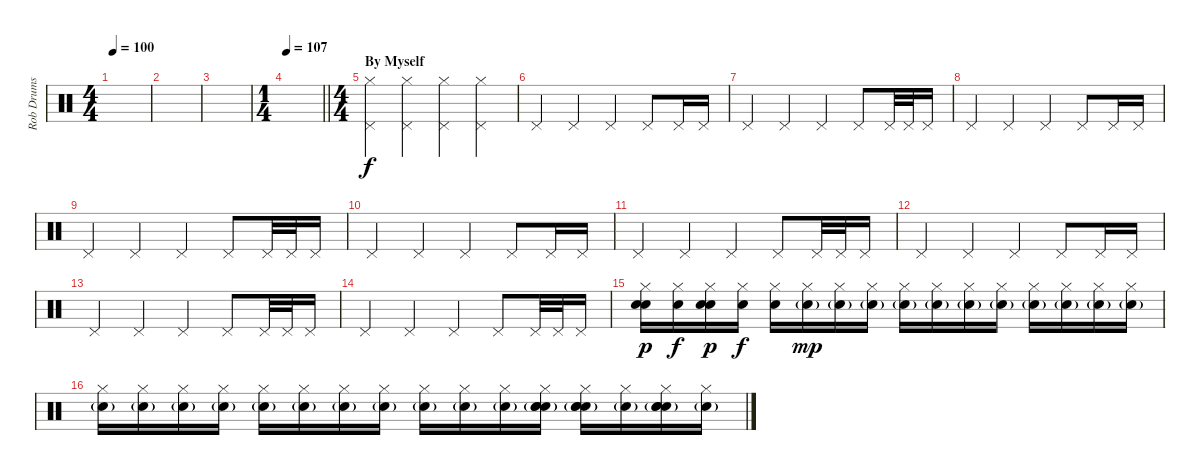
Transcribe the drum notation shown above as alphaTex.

\track ("Rob Drums Effect" "Rob Drums ") {instrument percussion}
\staff {score}
\articulation defaults
\ts (4 4)
\tempo 100
\clef neutral
\ks c
|
|
|
\ts (1 4)
\tempo 107
\barLineRight lightlight
|
\ts (4 4)
\section ("" "By Myself")
("Pedal Hi-Hat (hit)" "Hi-Hat (closed)").4 ("Pedal Hi-Hat (hit)" "Hi-Hat (closed)").4 ("Pedal Hi-Hat (hit)" "Hi-Hat (closed)").4 ("Pedal Hi-Hat (hit)" "Hi-Hat (closed)").4 |
"Pedal Hi-Hat (hit)".4 "Pedal Hi-Hat (hit)".4 "Pedal Hi-Hat (hit)".4 "Pedal Hi-Hat (hit)".8 "Pedal Hi-Hat (hit)".16 "Pedal Hi-Hat (hit)".16 |
"Pedal Hi-Hat (hit)".4 "Pedal Hi-Hat (hit)".4 "Pedal Hi-Hat (hit)".4 "Pedal Hi-Hat (hit)".8 "Pedal Hi-Hat (hit)".32 "Pedal Hi-Hat (hit)".32 "Pedal Hi-Hat (hit)".16 |
"Pedal Hi-Hat (hit)".4 "Pedal Hi-Hat (hit)".4 "Pedal Hi-Hat (hit)".4 "Pedal Hi-Hat (hit)".8 "Pedal Hi-Hat (hit)".16 "Pedal Hi-Hat (hit)".16 |
"Pedal Hi-Hat (hit)".4 "Pedal Hi-Hat (hit)".4 "Pedal Hi-Hat (hit)".4 "Pedal Hi-Hat (hit)".8 "Pedal Hi-Hat (hit)".32 "Pedal Hi-Hat (hit)".32 "Pedal Hi-Hat (hit)".16 |
"Pedal Hi-Hat (hit)".4 "Pedal Hi-Hat (hit)".4 "Pedal Hi-Hat (hit)".4 "Pedal Hi-Hat (hit)".8 "Pedal Hi-Hat (hit)".16 "Pedal Hi-Hat (hit)".16 |
"Pedal Hi-Hat (hit)".4 "Pedal Hi-Hat (hit)".4 "Pedal Hi-Hat (hit)".4 "Pedal Hi-Hat (hit)".8 "Pedal Hi-Hat (hit)".32 "Pedal Hi-Hat (hit)".32 "Pedal Hi-Hat (hit)".16 |
"Pedal Hi-Hat (hit)".4 "Pedal Hi-Hat (hit)".4 "Pedal Hi-Hat (hit)".4 "Pedal Hi-Hat (hit)".8 "Pedal Hi-Hat (hit)".16 "Pedal Hi-Hat (hit)".16 |
"Pedal Hi-Hat (hit)".4 "Pedal Hi-Hat (hit)".4 "Pedal Hi-Hat (hit)".4 "Pedal Hi-Hat (hit)".8 "Pedal Hi-Hat (hit)".32 "Pedal Hi-Hat (hit)".32 "Pedal Hi-Hat (hit)".16 |
"Pedal Hi-Hat (hit)".4 "Pedal Hi-Hat (hit)".4 "Pedal Hi-Hat (hit)".4 "Pedal Hi-Hat (hit)".8 "Pedal Hi-Hat (hit)".32 "Pedal Hi-Hat (hit)".32 "Pedal Hi-Hat (hit)".16 |
("Hi-Hat (closed)" "Snare (hit) 2" "Electric Snare (hit)").16{dy p} ("Hi-Hat (closed)" "Electric Snare (hit)").16{dy f} ("Hi-Hat (closed)" "Snare (hit) 2" "Electric Snare (hit)").16{dy p} ("Hi-Hat (closed)" "Electric Snare (hit)").16{dy f} ("Hi-Hat (closed)" "Electric Snare (hit)").16 ("Hi-Hat (closed)" "Electric Snare (hit)"{g}).16{dy mp} ("Hi-Hat (closed)" "Electric Snare (hit)"{g}).16 ("Hi-Hat (closed)" "Electric Snare (hit)"{g}).16 ("Hi-Hat (closed)" "Electric Snare (hit)"{g}).16 ("Hi-Hat (closed)" "Electric Snare (hit)"{g}).16 ("Hi-Hat (closed)" "Electric Snare (hit)"{g}).16 ("Hi-Hat (closed)" "Electric Snare (hit)"{g}).16 ("Hi-Hat (closed)" "Electric Snare (hit)"{g}).16 ("Hi-Hat (closed)" "Electric Snare (hit)"{g}).16 ("Hi-Hat (closed)" "Electric Snare (hit)"{g}).16 ("Hi-Hat (closed)" "Electric Snare (hit)"{g}).16 |
("Hi-Hat (closed)" "Electric Snare (hit)"{g}).16 ("Hi-Hat (closed)" "Electric Snare (hit)"{g}).16 ("Hi-Hat (closed)" "Electric Snare (hit)"{g}).16 ("Hi-Hat (closed)" "Electric Snare (hit)"{g}).16 ("Hi-Hat (closed)" "Electric Snare (hit)"{g}).16 ("Hi-Hat (closed)" "Electric Snare (hit)"{g}).16 ("Hi-Hat (closed)" "Electric Snare (hit)"{g}).16 ("Hi-Hat (closed)" "Electric Snare (hit)"{g}).16 ("Hi-Hat (closed)" "Electric Snare (hit)"{g}).16 ("Hi-Hat (closed)" "Electric Snare (hit)"{g}).16 ("Hi-Hat (closed)" "Electric Snare (hit)"{g}).16 ("Hi-Hat (closed)" "Snare (hit) 2" "Snare (hit) 2" "Electric Snare (hit)"{g}).16 ("Hi-Hat (closed)" "Snare (hit) 2" "Snare (hit) 2" "Electric Snare (hit)"{g}).16 ("Hi-Hat (closed)" "Electric Snare (hit)"{g}).16 ("Hi-Hat (closed)" "Snare (hit) 2" "Snare (hit) 2" "Electric Snare (hit)"{g}).16 ("Hi-Hat (closed)" "Electric Snare (hit)"{g}).16
